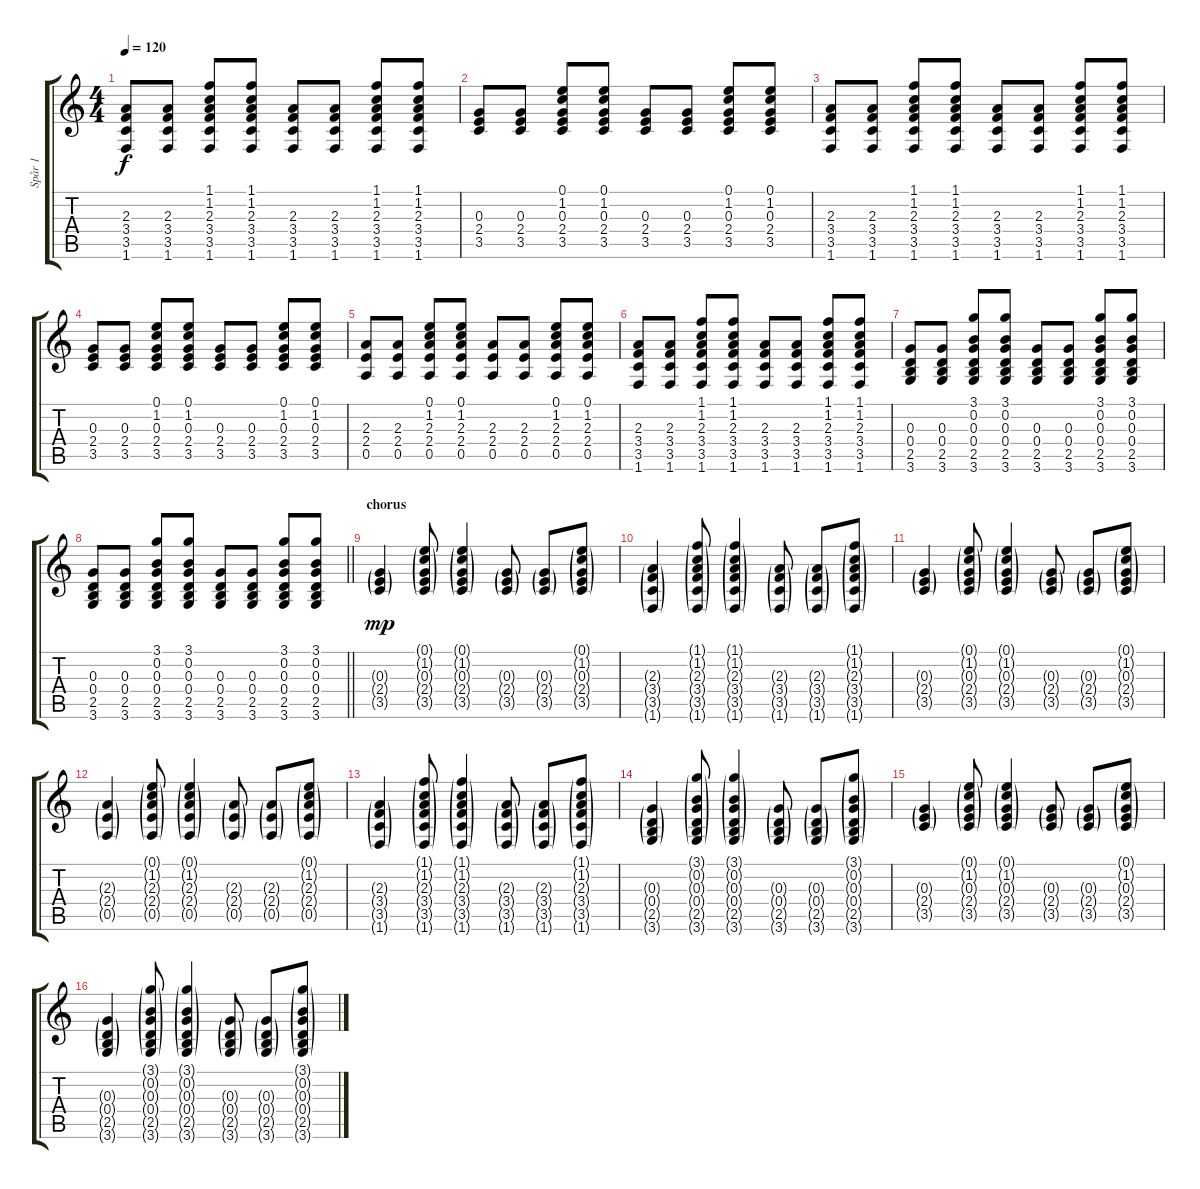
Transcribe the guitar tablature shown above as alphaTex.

\track ("Spår 1" "Spår 1") {instrument acousticguitarnylon}
\staff {score tabs}
\tuning (E4 B3 G3 D3 A2 E2) {hide}
\ts (4 4)
\tempo 120
\clef g2
\ks c
(2.3 3.4 3.5 1.6).8{dy f} (2.3 3.4 3.5 1.6).8 (1.1 1.2 2.3 3.4 3.5 1.6).8 (1.1 1.2 2.3 3.4 3.5 1.6).8 (2.3 3.4 3.5 1.6).8 (2.3 3.4 3.5 1.6).8 (1.1 1.2 2.3 3.4 3.5 1.6).8 (1.1 1.2 2.3 3.4 3.5 1.6).8 |
(0.3 2.4 3.5).8 (0.3 2.4 3.5).8 (0.1 1.2 0.3 2.4 3.5).8 (0.1 1.2 0.3 2.4 3.5).8 (0.3 2.4 3.5).8 (0.3 2.4 3.5).8 (0.1 1.2 0.3 2.4 3.5).8 (0.1 1.2 0.3 2.4 3.5).8 |
(2.3 3.4 3.5 1.6).8 (2.3 3.4 3.5 1.6).8 (1.1 1.2 2.3 3.4 3.5 1.6).8 (1.1 1.2 2.3 3.4 3.5 1.6).8 (2.3 3.4 3.5 1.6).8 (2.3 3.4 3.5 1.6).8 (1.1 1.2 2.3 3.4 3.5 1.6).8 (1.1 1.2 2.3 3.4 3.5 1.6).8 |
(0.3 2.4 3.5).8 (0.3 2.4 3.5).8 (0.1 1.2 0.3 2.4 3.5).8 (0.1 1.2 0.3 2.4 3.5).8 (0.3 2.4 3.5).8 (0.3 2.4 3.5).8 (0.1 1.2 0.3 2.4 3.5).8 (0.1 1.2 0.3 2.4 3.5).8 |
(2.3 2.4 0.5).8 (2.3 2.4 0.5).8 (0.1 1.2 2.3 2.4 0.5).8 (0.1 1.2 2.3 2.4 0.5).8 (2.3 2.4 0.5).8 (2.3 2.4 0.5).8 (0.1 1.2 2.3 2.4 0.5).8 (0.1 1.2 2.3 2.4 0.5).8 |
(2.3 3.4 3.5 1.6).8 (2.3 3.4 3.5 1.6).8 (1.1 1.2 2.3 3.4 3.5 1.6).8 (1.1 1.2 2.3 3.4 3.5 1.6).8 (2.3 3.4 3.5 1.6).8 (2.3 3.4 3.5 1.6).8 (1.1 1.2 2.3 3.4 3.5 1.6).8 (1.1 1.2 2.3 3.4 3.5 1.6).8 |
(0.3 0.4 2.5 3.6).8 (0.3 0.4 2.5 3.6).8 (3.1 0.2 0.3 0.4 2.5 3.6).8 (3.1 0.2 0.3 0.4 2.5 3.6).8 (0.3 0.4 2.5 3.6).8 (0.3 0.4 2.5 3.6).8 (3.1 0.2 0.3 0.4 2.5 3.6).8 (3.1 0.2 0.3 0.4 2.5 3.6).8 |
\barLineRight lightlight
(0.3 0.4 2.5 3.6).8 (0.3 0.4 2.5 3.6).8 (3.1 0.2 0.3 0.4 2.5 3.6).8 (3.1 0.2 0.3 0.4 2.5 3.6).8 (0.3 0.4 2.5 3.6).8 (0.3 0.4 2.5 3.6).8 (3.1 0.2 0.3 0.4 2.5 3.6).8 (3.1 0.2 0.3 0.4 2.5 3.6).8 |
\section ("" "chorus")
(0.3{g} 2.4{g} 3.5{g}).4{dy mp} (0.1{g} 1.2{g} 0.3{g} 2.4{g} 3.5{g}).8 (0.1{g} 1.2{g} 0.3{g} 2.4{g} 3.5{g}).4 (0.3{g} 2.4{g} 3.5{g}).8 (0.3{g} 2.4{g} 3.5{g}).8 (0.1{g} 1.2{g} 0.3{g} 2.4{g} 3.5{g}).8 |
(2.3{g} 3.4{g} 3.5{g} 1.6{g}).4 (1.1{g} 1.2{g} 2.3{g} 3.4{g} 3.5{g} 1.6{g}).8 (1.1{g} 1.2{g} 2.3{g} 3.4{g} 3.5{g} 1.6{g}).4 (2.3{g} 3.4{g} 3.5{g} 1.6{g}).8 (2.3{g} 3.4{g} 3.5{g} 1.6{g}).8 (1.1{g} 1.2{g} 2.3{g} 3.4{g} 3.5{g} 1.6{g}).8 |
(0.3{g} 2.4{g} 3.5{g}).4 (0.1{g} 1.2{g} 0.3{g} 2.4{g} 3.5{g}).8 (0.1{g} 1.2{g} 0.3{g} 2.4{g} 3.5{g}).4 (0.3{g} 2.4{g} 3.5{g}).8 (0.3{g} 2.4{g} 3.5{g}).8 (0.1{g} 1.2{g} 0.3{g} 2.4{g} 3.5{g}).8 |
(2.3{g} 2.4{g} 0.5{g}).4 (0.1{g} 1.2{g} 2.3{g} 2.4{g} 0.5{g}).8 (0.1{g} 1.2{g} 2.3{g} 2.4{g} 0.5{g}).4 (2.3{g} 2.4{g} 0.5{g}).8 (2.3{g} 2.4{g} 0.5{g}).8 (0.1{g} 1.2{g} 2.3{g} 2.4{g} 0.5{g}).8 |
(2.3{g} 3.4{g} 3.5{g} 1.6{g}).4 (1.1{g} 1.2{g} 2.3{g} 3.4{g} 3.5{g} 1.6{g}).8 (1.1{g} 1.2{g} 2.3{g} 3.4{g} 3.5{g} 1.6{g}).4 (2.3{g} 3.4{g} 3.5{g} 1.6{g}).8 (2.3{g} 3.4{g} 3.5{g} 1.6{g}).8 (1.1{g} 1.2{g} 2.3{g} 3.4{g} 3.5{g} 1.6{g}).8 |
(0.3{g} 0.4{g} 2.5{g} 3.6{g}).4 (3.1{g} 0.2{g} 0.3{g} 0.4{g} 2.5{g} 3.6{g}).8 (3.1{g} 0.2{g} 0.3{g} 0.4{g} 2.5{g} 3.6{g}).4 (0.3{g} 0.4{g} 2.5{g} 3.6{g}).8 (0.3{g} 0.4{g} 2.5{g} 3.6{g}).8 (3.1{g} 0.2{g} 0.3{g} 0.4{g} 2.5{g} 3.6{g}).8 |
(0.3{g} 2.4{g} 3.5{g}).4 (0.1{g} 1.2{g} 0.3{g} 2.4{g} 3.5{g}).8 (0.1{g} 1.2{g} 0.3{g} 2.4{g} 3.5{g}).4 (0.3{g} 2.4{g} 3.5{g}).8 (0.3{g} 2.4{g} 3.5{g}).8 (0.1{g} 1.2{g} 0.3{g} 2.4{g} 3.5{g}).8 |
(0.3{g} 0.4{g} 2.5{g} 3.6{g}).4 (3.1{g} 0.2{g} 0.3{g} 0.4{g} 2.5{g} 3.6{g}).8 (3.1{g} 0.2{g} 0.3{g} 0.4{g} 2.5{g} 3.6{g}).4 (0.3{g} 0.4{g} 2.5{g} 3.6{g}).8 (0.3{g} 0.4{g} 2.5{g} 3.6{g}).8 (3.1{g} 0.2{g} 0.3{g} 0.4{g} 2.5{g} 3.6{g}).8
